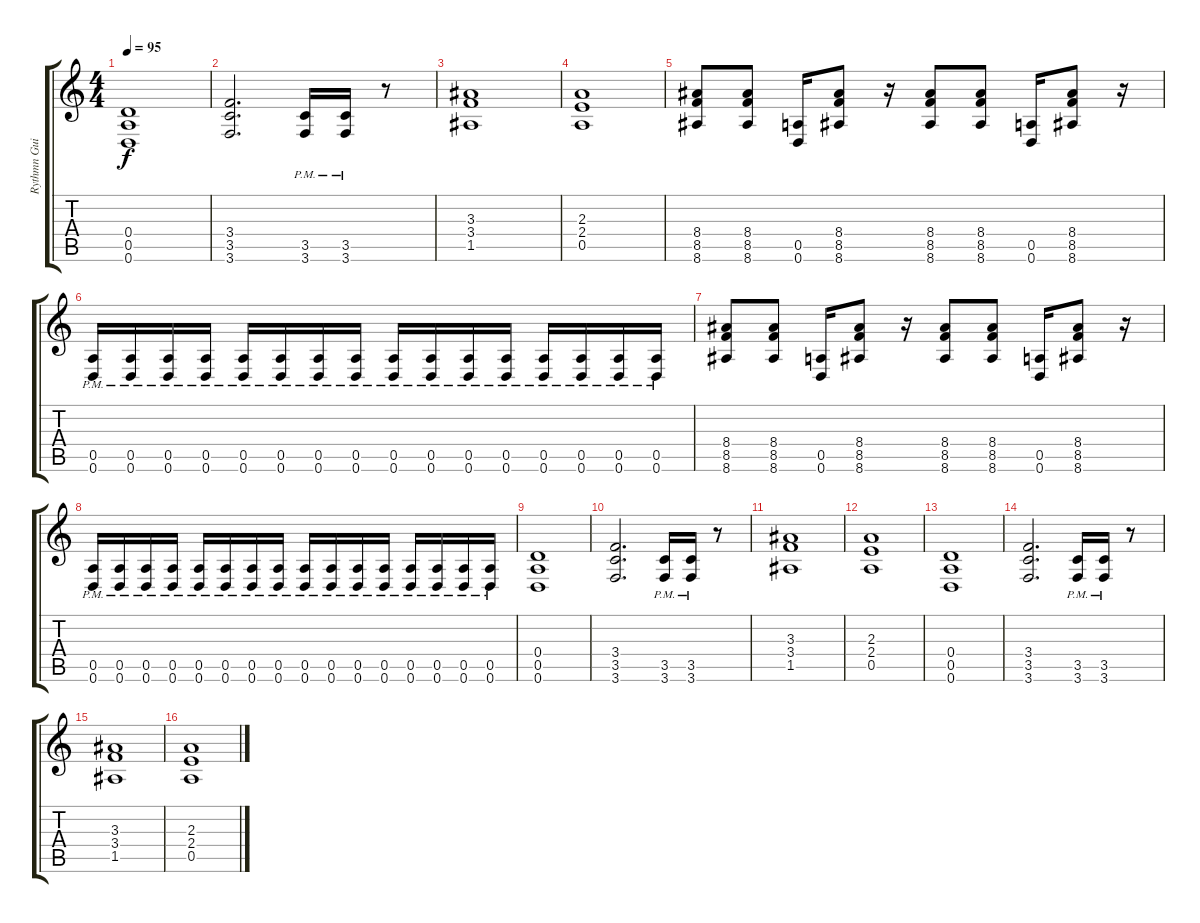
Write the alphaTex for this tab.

\track ("Rythmn Guitar" "Rythmn Gui") {instrument distortionguitar}
\staff {score tabs}
\tuning (E4 B3 G3 D3 A2 D2) {hide}
\ts (4 4)
\tempo 95
\clef g2
\ks c
(0.4 0.5 0.6).1{dy f} |
(3.4 3.5 3.6).2{d} (3.5 3.6{pm}).16 (3.5 3.6{pm}).16 r.8 |
(3.3 3.4 1.5).1 |
(2.3 2.4 0.5).1 |
(8.4 8.5 8.6).8 (8.4 8.5 8.6).8 (0.5 0.6).16 (8.4 8.5 8.6).8 r.16 (8.4 8.5 8.6).8 (8.4 8.5 8.6).8 (0.5 0.6).16 (8.4 8.5 8.6).8 r.16 |
(0.5{pm} 0.6).16 (0.5{pm} 0.6).16 (0.5{pm} 0.6).16 (0.5{pm} 0.6).16 (0.5{pm} 0.6).16 (0.5{pm} 0.6).16 (0.5{pm} 0.6).16 (0.5{pm} 0.6).16 (0.5{pm} 0.6).16 (0.5{pm} 0.6).16 (0.5{pm} 0.6).16 (0.5{pm} 0.6).16 (0.5{pm} 0.6).16 (0.5{pm} 0.6).16 (0.5{pm} 0.6).16 (0.5{pm} 0.6).16 |
(8.4 8.5 8.6).8 (8.4 8.5 8.6).8 (0.5 0.6).16 (8.4 8.5 8.6).8 r.16 (8.4 8.5 8.6).8 (8.4 8.5 8.6).8 (0.5 0.6).16 (8.4 8.5 8.6).8 r.16 |
(0.5{pm} 0.6).16 (0.5{pm} 0.6).16 (0.5{pm} 0.6).16 (0.5{pm} 0.6).16 (0.5{pm} 0.6).16 (0.5{pm} 0.6).16 (0.5{pm} 0.6).16 (0.5{pm} 0.6).16 (0.5{pm} 0.6).16 (0.5{pm} 0.6).16 (0.5{pm} 0.6).16 (0.5{pm} 0.6).16 (0.5{pm} 0.6).16 (0.5{pm} 0.6).16 (0.5{pm} 0.6).16 (0.5{pm} 0.6).16 |
(0.4 0.5 0.6).1 |
(3.4 3.5 3.6).2{d} (3.5 3.6{pm}).16 (3.5 3.6{pm}).16 r.8 |
(3.3 3.4 1.5).1 |
(2.3 2.4 0.5).1 |
(0.4 0.5 0.6).1 |
(3.4 3.5 3.6).2{d} (3.5 3.6{pm}).16 (3.5 3.6{pm}).16 r.8 |
(3.3 3.4 1.5).1 |
(2.3 2.4 0.5).1
